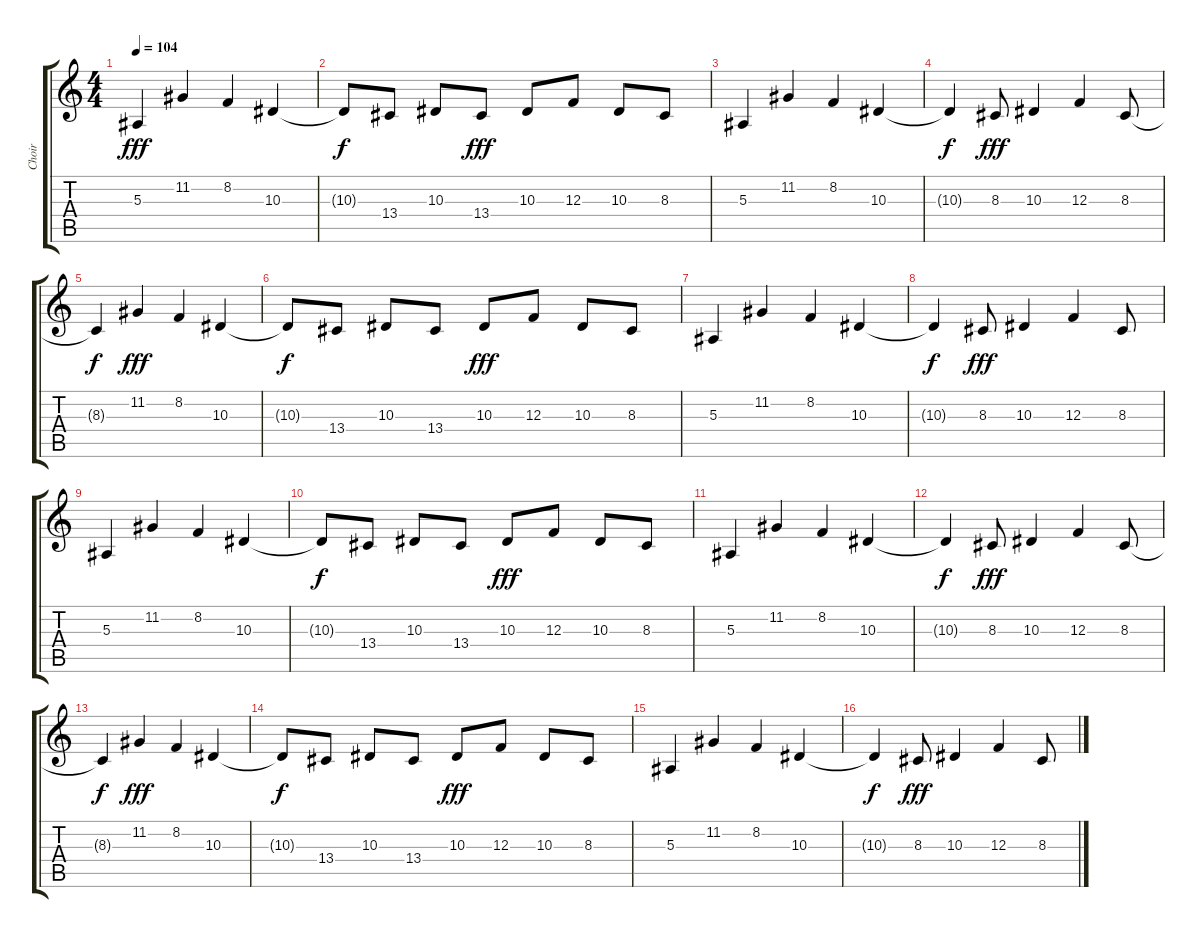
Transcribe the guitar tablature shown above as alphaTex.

\track ("Choir" "Choir") {instrument choiraahs}
\staff {score tabs}
\tuning (D4 A3 F3 C3 G2 C2) {hide}
\ts (4 4)
\tempo 104
\clef g2
\ks c
5.3.4{dy fff} 11.2.4 8.2.4 10.3.4 |
10.3{t}.8{dy f} 13.4.8 10.3.8 13.4.8{dy fff} 10.3.8 12.3.8 10.3.8 8.3.8 |
5.3.4 11.2.4 8.2.4 10.3.4 |
10.3{t}.4{dy f} 8.3.8{dy fff} 10.3.4 12.3.4 8.3.8 |
8.3{t}.4{dy f} 11.2.4{dy fff} 8.2.4 10.3.4 |
10.3{t}.8{dy f} 13.4.8 10.3.8 13.4.8 10.3.8{dy fff} 12.3.8 10.3.8 8.3.8 |
5.3.4 11.2.4 8.2.4 10.3.4 |
10.3{t}.4{dy f} 8.3.8{dy fff} 10.3.4 12.3.4 8.3.8 |
5.3.4 11.2.4 8.2.4 10.3.4 |
10.3{t}.8{dy f} 13.4.8 10.3.8 13.4.8 10.3.8{dy fff} 12.3.8 10.3.8 8.3.8 |
5.3.4 11.2.4 8.2.4 10.3.4 |
10.3{t}.4{dy f} 8.3.8{dy fff} 10.3.4 12.3.4 8.3.8 |
8.3{t}.4{dy f} 11.2.4{dy fff} 8.2.4 10.3.4 |
10.3{t}.8{dy f} 13.4.8 10.3.8 13.4.8 10.3.8{dy fff} 12.3.8 10.3.8 8.3.8 |
5.3.4 11.2.4 8.2.4 10.3.4 |
10.3{t}.4{dy f} 8.3.8{dy fff} 10.3.4 12.3.4 8.3.8
